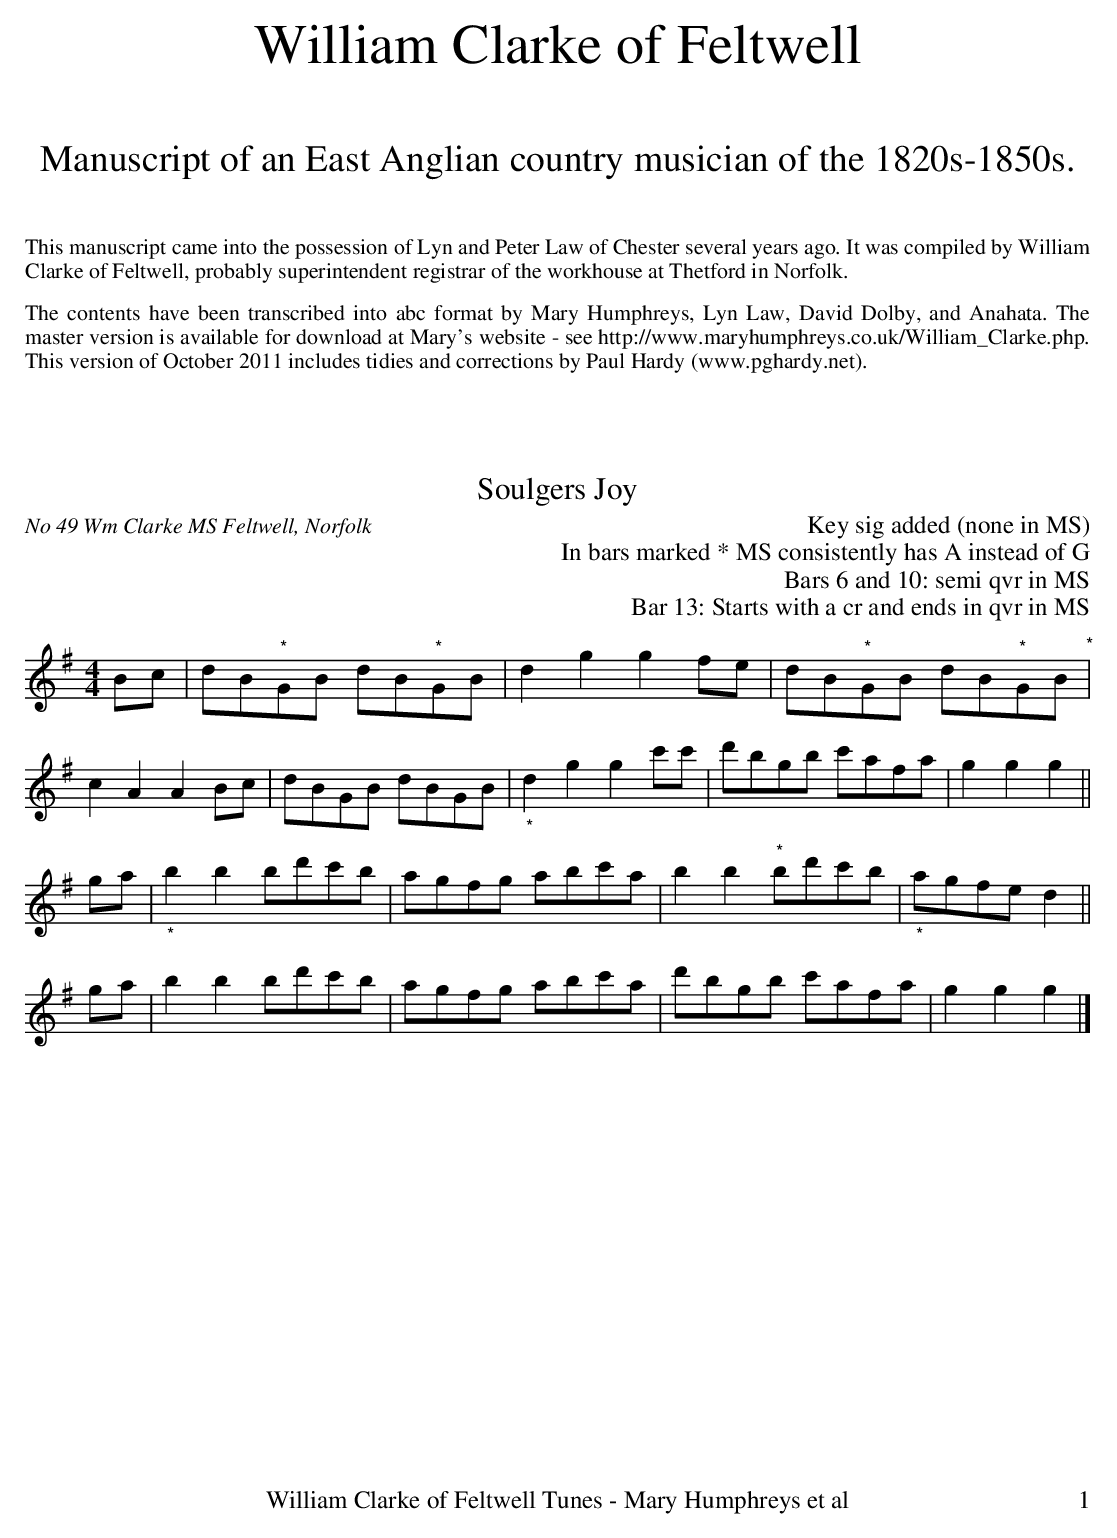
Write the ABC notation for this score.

X:1
T:Soulgers Joy
O:No 49 Wm Clarke MS Feltwell, Norfolk
M:4/4
L:1/8
K:G
Bc|dB"^*"GB dB"^*"GB|d2g2g2fe|dB"^*"GB dB"^*"GB"^*"|
c2A2A2Bc|dBGB dBGB|"_*"d2g2g2c'c'|d'bgb c'afa|g2g2g2||
ga|"_*"b2b2bd'c'b|agfg abc'a|b2b2"^*"bd'c'b|"_*"agfe d2||
ga|b2b2bd'c'b|agfg abc'a|d'bgb c'afa|g2g2g2|]
